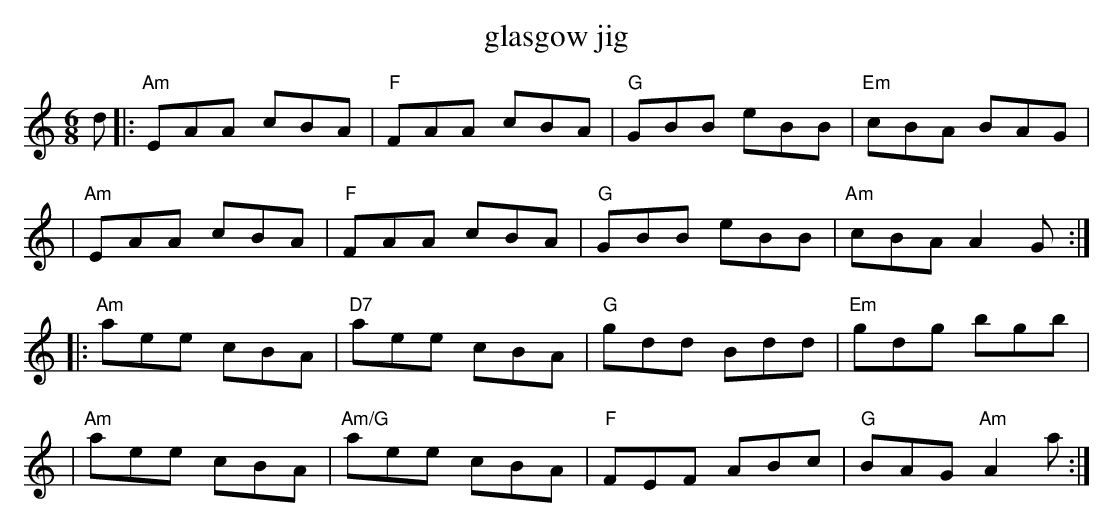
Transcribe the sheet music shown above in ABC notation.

X:1
T: glasgow jig
M: 6/8
L: 1/8
K: Amin
d|:"Am"EAA cBA|"F"FAA cBA|"G"GBB eBB|"Em"cBA BAG|
|"Am"EAA cBA|"F"FAA cBA|"G"GBB eBB|"Am"cBA A2G:|
|:"Am"aee cBA|"D7"aee cBA|"G"gdd Bdd|"Em"gdg bgb|
|"Am"aee cBA|"Am/G"aee cBA|"F"FEF ABc|"G"BAG "Am"A2a:|
